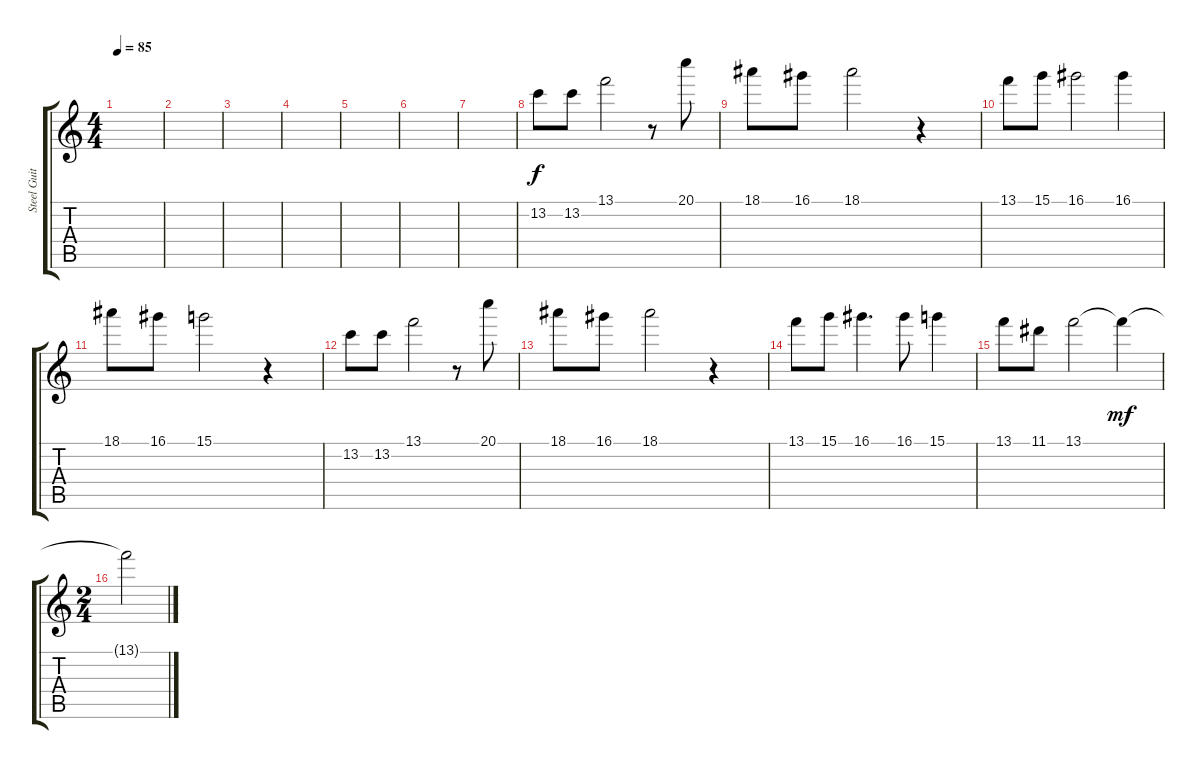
\track ("Steel Guitar" "Steel Guit") {instrument acousticguitarsteel}
\staff {score tabs}
\tuning (E4 B3 G3 D3 A2 E2) {hide}
\ts (4 4)
\tempo 85
\clef g2
\ks c
|
|
|
|
|
|
|
13.2.8 13.2.8 13.1.2 r.8 20.1.8 |
18.1.8 16.1.8 18.1.2 r.4 |
13.1.8 15.1.8 16.1.2 16.1.4 |
18.1.8 16.1.8 15.1.2 r.4 |
13.2.8 13.2.8 13.1.2 r.8 20.1.8 |
18.1.8 16.1.8 18.1.2 r.4 |
13.1.8 15.1.8 16.1.4{d} 16.1.8 15.1.4 |
13.1.8 11.1.8 13.1.2 13.1{t}.4{dy mf} |
\ts (2 4)
13.1{t}.2
